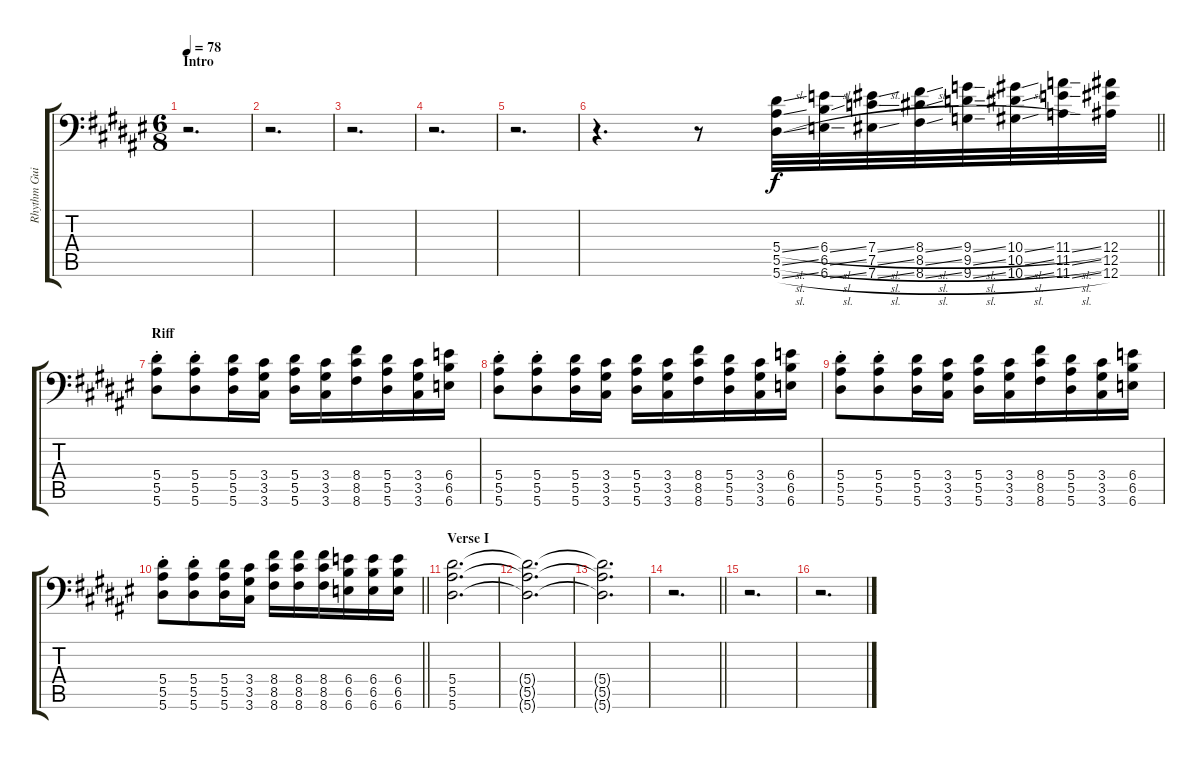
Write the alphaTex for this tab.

\track ("Rhythm Guitar (Studio)" "Rhythm Gui") {instrument distortionguitar}
\staff {score tabs}
\tuning (C4 G3 Eb3 Bb2 F2 Bb1) {hide}
\ts (6 8)
\section ("" "Intro")
\tempo 78
\clef f4
\ks d#minor
r.2{d dy f instrument distortionguitar} |
r.2{d} |
r.2{d} |
r.2{d} |
r.2{d} |
\barLineRight lightlight
r.4{d} r.8 (5.4{sl} 5.5{sl} 5.6{sl}).32 (6.4{sl} 6.5{sl} 6.6{sl}).32 (7.4{sl} 7.5{sl} 7.6{sl}).32 (8.4{sl} 8.5{sl} 8.6{sl}).32 (9.4{sl} 9.5{sl} 9.6{sl}).32 (10.4{sl} 10.5{sl} 10.6{sl}).32 (11.4{sl} 11.5{sl} 11.6{sl}).32 (12.4 12.5 12.6).32 |
\section ("" "Riff")
(5.4{st} 5.5{st} 5.6{st}).8 (5.4{st} 5.5{st} 5.6{st}).8 (5.4 5.5 5.6).16 (3.4 3.5 3.6).16 (5.4 5.5 5.6).16 (3.4 3.5 3.6).16 (8.4 8.5 8.6).16 (5.4 5.5 5.6).16 (3.4 3.5 3.6).16 (6.4 6.5 6.6).16 |
(5.4{st} 5.5{st} 5.6{st}).8 (5.4{st} 5.5{st} 5.6{st}).8 (5.4 5.5 5.6).16 (3.4 3.5 3.6).16 (5.4 5.5 5.6).16 (3.4 3.5 3.6).16 (8.4 8.5 8.6).16 (5.4 5.5 5.6).16 (3.4 3.5 3.6).16 (6.4 6.5 6.6).16 |
(5.4{st} 5.5{st} 5.6{st}).8 (5.4{st} 5.5{st} 5.6{st}).8 (5.4 5.5 5.6).16 (3.4 3.5 3.6).16 (5.4 5.5 5.6).16 (3.4 3.5 3.6).16 (8.4 8.5 8.6).16 (5.4 5.5 5.6).16 (3.4 3.5 3.6).16 (6.4 6.5 6.6).16 |
\barLineRight lightlight
(5.4{st} 5.5{st} 5.6{st}).8 (5.4{st} 5.5{st} 5.6{st}).8 (5.4 5.5 5.6).16 (3.4 3.5 3.6).16 (8.4 8.5 8.6).16 (8.4 8.5 8.6).16 (8.4 8.5 8.6).16 (6.4 6.5 6.6).16 (6.4 6.5 6.6).16 (6.4 6.5 6.6).16 |
\section ("" "Verse I")
(5.4 5.5 5.6).2{d volume 2} |
(5.4{t} 5.5{t} 5.6{t}).2{d} |
(5.4{t} 5.5{t} 5.6{t}).2{d} |
\barLineRight lightlight
r.2{d} |
r.2{d} |
r.2{d}
